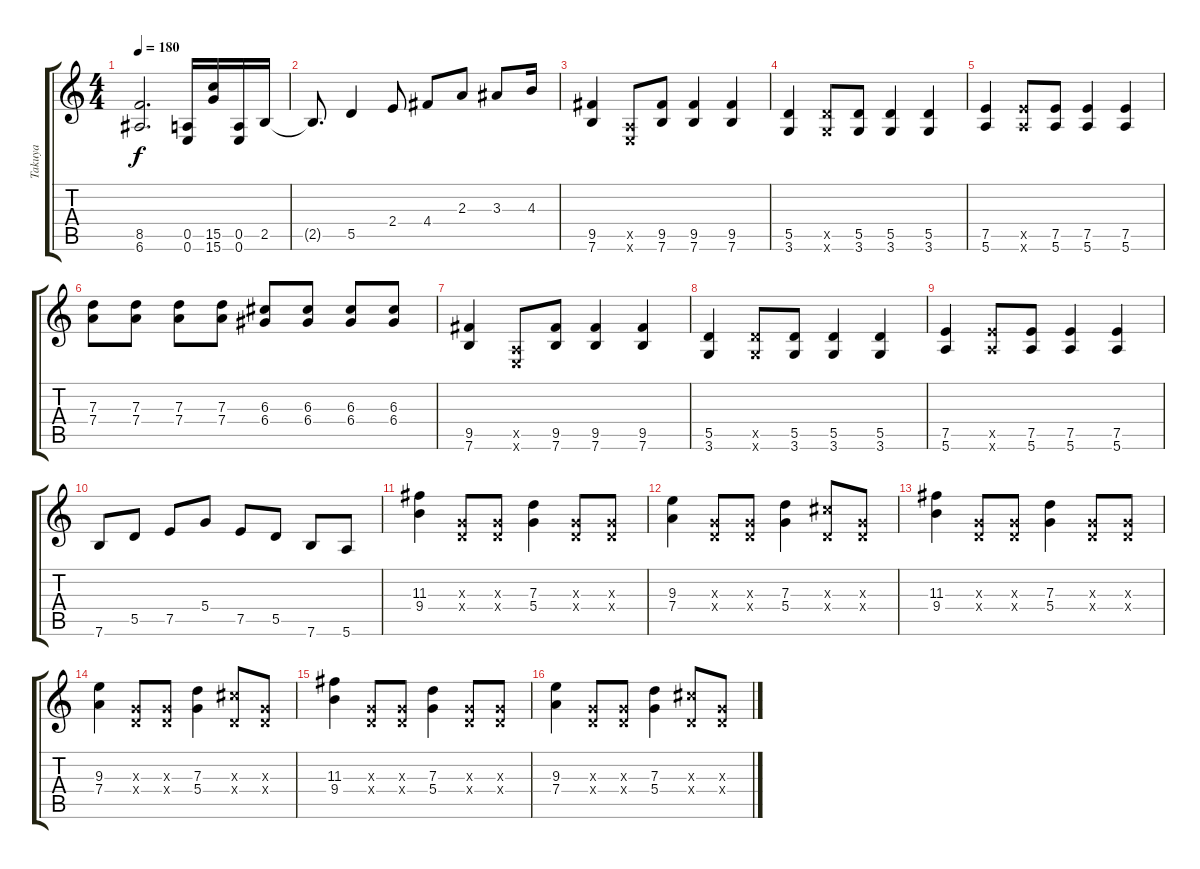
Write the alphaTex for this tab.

\track ("Takuya" "Takuya") {instrument overdrivenguitar}
\staff {score tabs}
\tuning (E4 B3 G3 D3 A2 E2) {hide}
\ts (4 4)
\tempo 180
\clef g2
\ks c
(8.5 6.6).2{d dy f} (0.5 0.6).16 (15.5 15.6).16 (0.5 0.6).16 2.5.16 |
2.5{t}.8{d} 5.5.4 2.4.8 4.4.8 2.3.8 3.3.8 4.3.16 |
(9.5 7.6).4 (0.5{x} 0.6{x}).8 (9.5 7.6).8 (9.5 7.6).4 (9.5 7.6).4 |
(5.5 3.6).4 (5.5{x} 3.6{x}).8 (5.5 3.6).8 (5.5 3.6).4 (5.5 3.6).4 |
(7.5 5.6).4 (7.5{x} 5.6{x}).8 (7.5 5.6).8 (7.5 5.6).4 (7.5 5.6).4 |
(7.3 7.4).8 (7.3 7.4).8 (7.3 7.4).8 (7.3 7.4).8 (6.3 6.4).8 (6.3 6.4).8 (6.3 6.4).8 (6.3 6.4).8 |
(9.5 7.6).4 (0.5{x} 0.6{x}).8 (9.5 7.6).8 (9.5 7.6).4 (9.5 7.6).4 |
(5.5 3.6).4 (5.5{x} 3.6{x}).8 (5.5 3.6).8 (5.5 3.6).4 (5.5 3.6).4 |
(7.5 5.6).4 (7.5{x} 5.6{x}).8 (7.5 5.6).8 (7.5 5.6).4 (7.5 5.6).4 |
7.6.8 5.5.8 7.5.8 5.4.8 7.5.8 5.5.8 7.6.8 5.6.8 |
(11.3 9.4).4 (0.3{x} 0.4{x}).8 (0.3{x} 0.4{x}).8 (7.3 5.4).4 (0.3{x} 0.4{x}).8 (0.3{x} 0.4{x}).8 |
(9.3 7.4).4 (0.3{x} 0.4{x}).8 (0.3{x} 0.4{x}).8 (7.3 5.4).4 (6.3{x} 0.4{x}).8 (0.3{x} 0.4{x}).8 |
(11.3 9.4).4 (0.3{x} 0.4{x}).8 (0.3{x} 0.4{x}).8 (7.3 5.4).4 (0.3{x} 0.4{x}).8 (0.3{x} 0.4{x}).8 |
(9.3 7.4).4 (0.3{x} 0.4{x}).8 (0.3{x} 0.4{x}).8 (7.3 5.4).4 (6.3{x} 0.4{x}).8 (0.3{x} 0.4{x}).8 |
(11.3 9.4).4 (0.3{x} 0.4{x}).8 (0.3{x} 0.4{x}).8 (7.3 5.4).4 (0.3{x} 0.4{x}).8 (0.3{x} 0.4{x}).8 |
(9.3 7.4).4 (0.3{x} 0.4{x}).8 (0.3{x} 0.4{x}).8 (7.3 5.4).4 (6.3{x} 0.4{x}).8 (0.3{x} 0.4{x}).8
